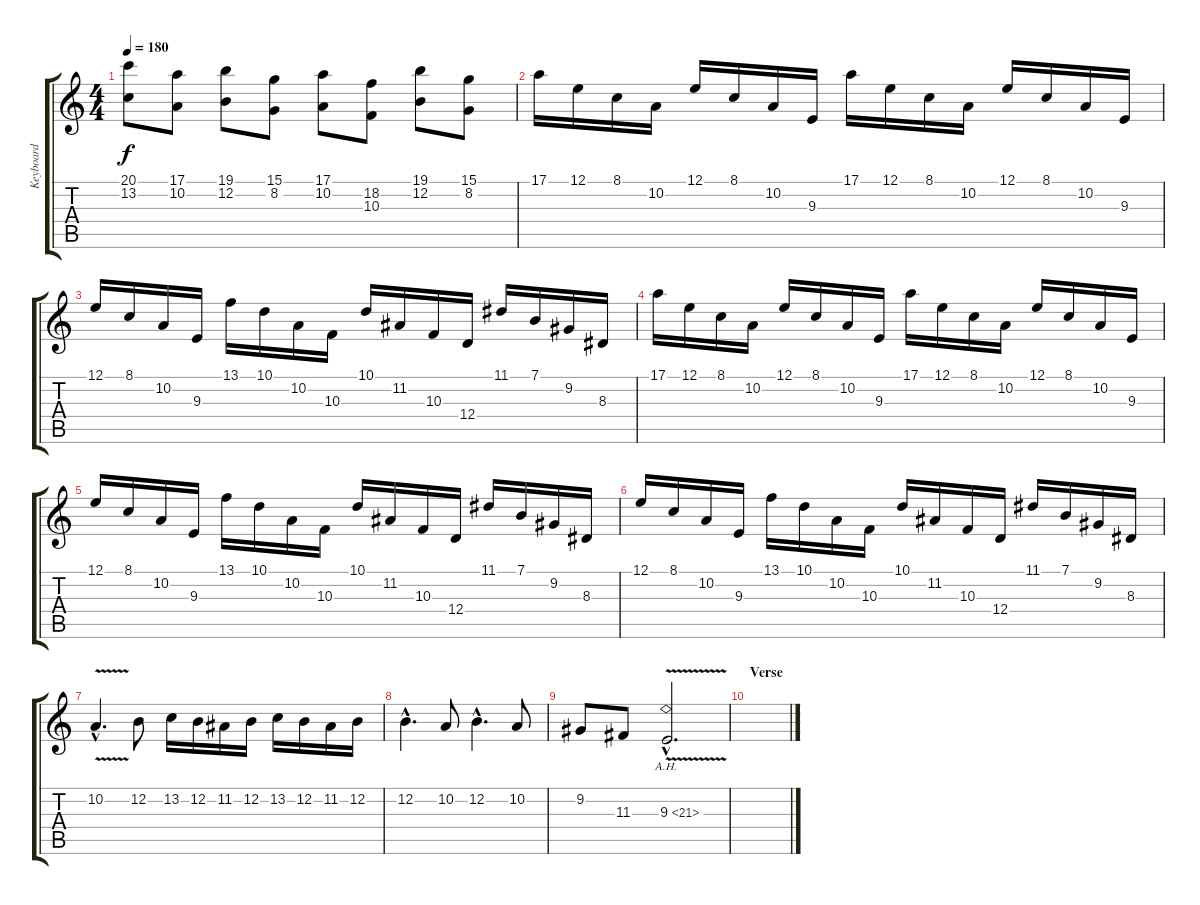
\track ("Keyboard" "Keyboard") {instrument harpsichord}
\staff {score tabs}
\tuning (E4 B3 G3 D3 A2 E2) {hide}
\ts (4 4)
\tempo 180
\clef g2
\ks c
(20.1 13.2).8{dy f} (17.1 10.2).8 (19.1 12.2).8 (15.1 8.2).8 (17.1 10.2).8 (18.2 10.3).8 (19.1 12.2).8 (15.1 8.2).8 |
\section ("" "")
17.1.16 12.1.16 8.1.16 10.2.16 12.1.16 8.1.16 10.2.16 9.3.16 17.1.16 12.1.16 8.1.16 10.2.16 12.1.16 8.1.16 10.2.16 9.3.16 |
12.1.16 8.1.16 10.2.16 9.3.16 13.1.16 10.1.16 10.2.16 10.3.16 10.1.16 11.2.16 10.3.16 12.4.16 11.1.16 7.1.16 9.2.16 8.3.16 |
17.1.16 12.1.16 8.1.16 10.2.16 12.1.16 8.1.16 10.2.16 9.3.16 17.1.16 12.1.16 8.1.16 10.2.16 12.1.16 8.1.16 10.2.16 9.3.16 |
12.1.16 8.1.16 10.2.16 9.3.16 13.1.16 10.1.16 10.2.16 10.3.16 10.1.16 11.2.16 10.3.16 12.4.16 11.1.16 7.1.16 9.2.16 8.3.16 |
12.1.16 8.1.16 10.2.16 9.3.16 13.1.16 10.1.16 10.2.16 10.3.16 10.1.16 11.2.16 10.3.16 12.4.16 11.1.16 7.1.16 9.2.16 8.3.16 |
10.2{v hac}.4{d} 12.2.8 13.2.16 12.2.16 11.2.16 12.2.16 13.2.16 12.2.16 11.2.16 12.2.16 |
12.2{hac}.4{d} 10.2.8 12.2{hac}.4{d} 10.2.8 |
9.2.8 11.3.8 9.3{ah 12 v hac}.2{d} |
\section ("" "Verse")
